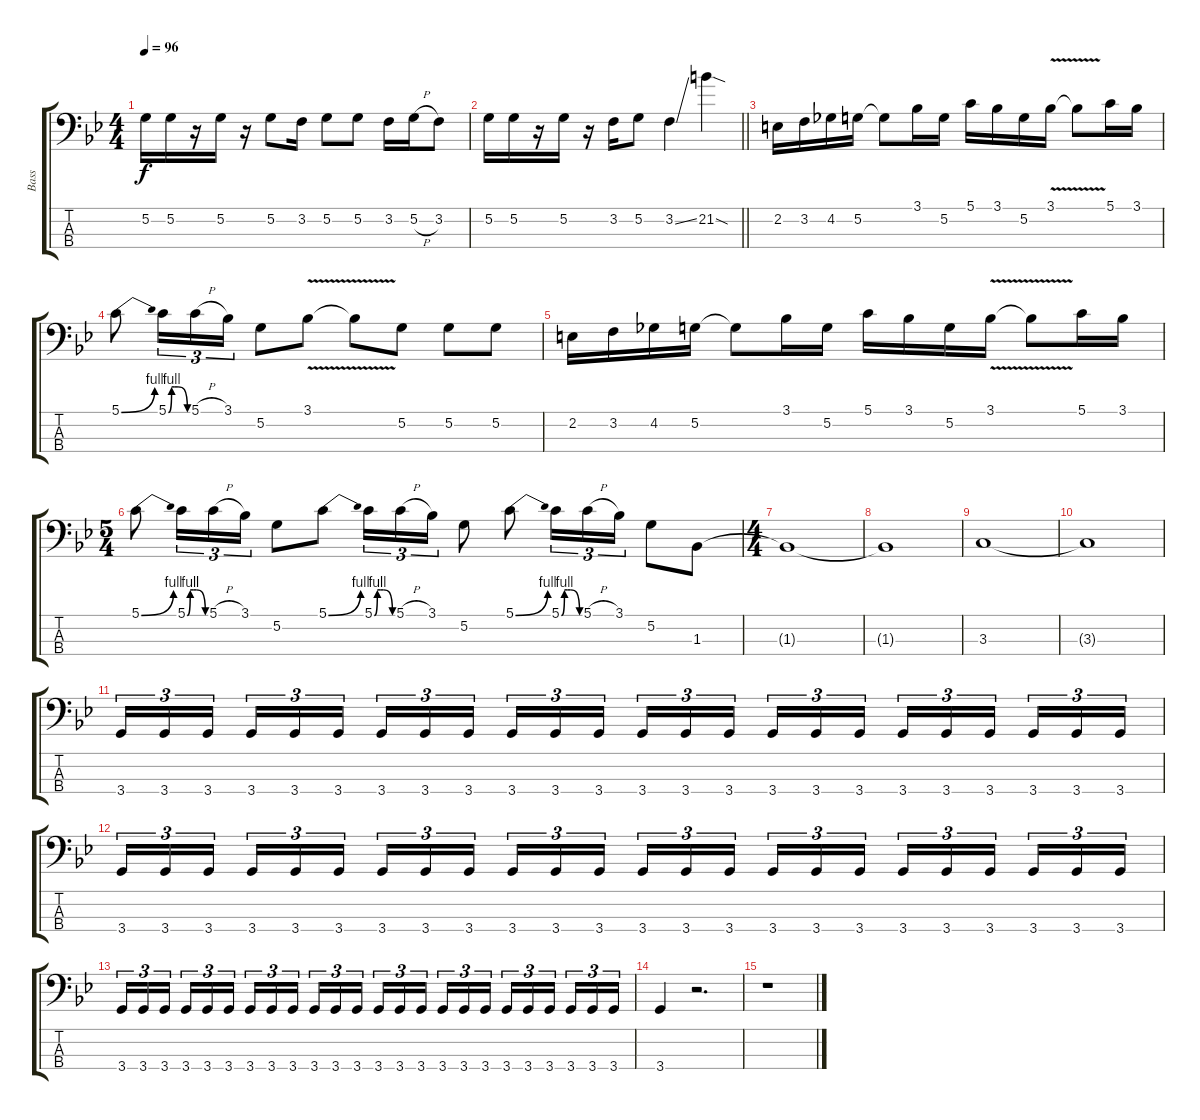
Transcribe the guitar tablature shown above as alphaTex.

\track ("Bass" "Bass") {instrument electricbassfinger}
\staff {score tabs}
\tuning (G2 D2 A1 E1) {hide}
\ts (4 4)
\tempo 96
\clef f4
\ks gminor
5.2.16{dy f} 5.2.16 r.16 5.2.16 r.16 5.2.8 3.2.16 5.2.8 5.2.8 3.2.16 5.2{h}.16 3.2.8 |
\barLineRight lightlight
5.2.16 5.2.16 r.16 5.2.16 r.16 3.2.16 5.2.8 3.2{ss}.4 21.2{sod}.4 |
2.2.16 3.2.16 4.2.16 5.2.16 5.2{t}.8 3.1.16 5.2.16 5.1.16 3.1.16 5.2.16 3.1{v}.16 3.1{t}.8 5.1.16 3.1.16 |
5.1{be (bend 0 0 60 4)}.8 5.1{be (custom 0 0 10 4 20 4 30 4 60 0)}.16{tu (3 2)} 5.1{h}.16{tu (3 2)} 3.1.16{tu (3 2)} 5.2.8 3.1{v}.8 3.1{t}.8 5.2.8 5.2.8 5.2.8 |
2.2.16 3.2.16 4.2.16 5.2.16 5.2{t}.8 3.1.16 5.2.16 5.1.16 3.1.16 5.2.16 3.1{v}.16 3.1{t}.8 5.1.16 3.1.16 |
\ts (5 4)
5.1{be (bend 0 0 60 4)}.8 5.1{be (custom 0 0 10 4 20 4 30 4 60 0)}.16{tu (3 2)} 5.1{h}.16{tu (3 2)} 3.1.16{tu (3 2)} 5.2.8 5.1{be (bend 0 0 60 4)}.8 5.1{be (custom 0 0 10 4 20 4 30 4 60 0)}.16{tu (3 2)} 5.1{h}.16{tu (3 2)} 3.1.16{tu (3 2)} 5.2.8 5.1{be (bend 0 0 60 4)}.8 5.1{be (custom 0 0 10 4 20 4 30 4 60 0)}.16{tu (3 2)} 5.1{h}.16{tu (3 2)} 3.1.16{tu (3 2)} 5.2.8 1.3.8 |
\ts (4 4)
1.3{t}.1 |
1.3{t}.1 |
3.3.1 |
3.3{t}.1 |
3.4.16{tu (3 2)} 3.4.16{tu (3 2)} 3.4.16{tu (3 2) beam splitsecondary} 3.4.16{tu (3 2)} 3.4.16{tu (3 2)} 3.4.16{tu (3 2)} 3.4.16{tu (3 2)} 3.4.16{tu (3 2)} 3.4.16{tu (3 2) beam splitsecondary} 3.4.16{tu (3 2)} 3.4.16{tu (3 2)} 3.4.16{tu (3 2)} 3.4.16{tu (3 2)} 3.4.16{tu (3 2)} 3.4.16{tu (3 2) beam splitsecondary} 3.4.16{tu (3 2)} 3.4.16{tu (3 2)} 3.4.16{tu (3 2)} 3.4.16{tu (3 2)} 3.4.16{tu (3 2)} 3.4.16{tu (3 2) beam splitsecondary} 3.4.16{tu (3 2)} 3.4.16{tu (3 2)} 3.4.16{tu (3 2)} |
3.4.16{tu (3 2)} 3.4.16{tu (3 2)} 3.4.16{tu (3 2) beam splitsecondary} 3.4.16{tu (3 2)} 3.4.16{tu (3 2)} 3.4.16{tu (3 2)} 3.4.16{tu (3 2)} 3.4.16{tu (3 2)} 3.4.16{tu (3 2) beam splitsecondary} 3.4.16{tu (3 2)} 3.4.16{tu (3 2)} 3.4.16{tu (3 2)} 3.4.16{tu (3 2)} 3.4.16{tu (3 2)} 3.4.16{tu (3 2) beam splitsecondary} 3.4.16{tu (3 2)} 3.4.16{tu (3 2)} 3.4.16{tu (3 2)} 3.4.16{tu (3 2)} 3.4.16{tu (3 2)} 3.4.16{tu (3 2) beam splitsecondary} 3.4.16{tu (3 2)} 3.4.16{tu (3 2)} 3.4.16{tu (3 2)} |
3.4.16{tu (3 2)} 3.4.16{tu (3 2)} 3.4.16{tu (3 2) beam splitsecondary} 3.4.16{tu (3 2)} 3.4.16{tu (3 2)} 3.4.16{tu (3 2)} 3.4.16{tu (3 2)} 3.4.16{tu (3 2)} 3.4.16{tu (3 2) beam splitsecondary} 3.4.16{tu (3 2)} 3.4.16{tu (3 2)} 3.4.16{tu (3 2)} 3.4.16{tu (3 2)} 3.4.16{tu (3 2)} 3.4.16{tu (3 2) beam splitsecondary} 3.4.16{tu (3 2)} 3.4.16{tu (3 2)} 3.4.16{tu (3 2)} 3.4.16{tu (3 2)} 3.4.16{tu (3 2)} 3.4.16{tu (3 2) beam splitsecondary} 3.4.16{tu (3 2)} 3.4.16{tu (3 2)} 3.4.16{tu (3 2)} |
3.4.4 r.2{d} |
r.1
